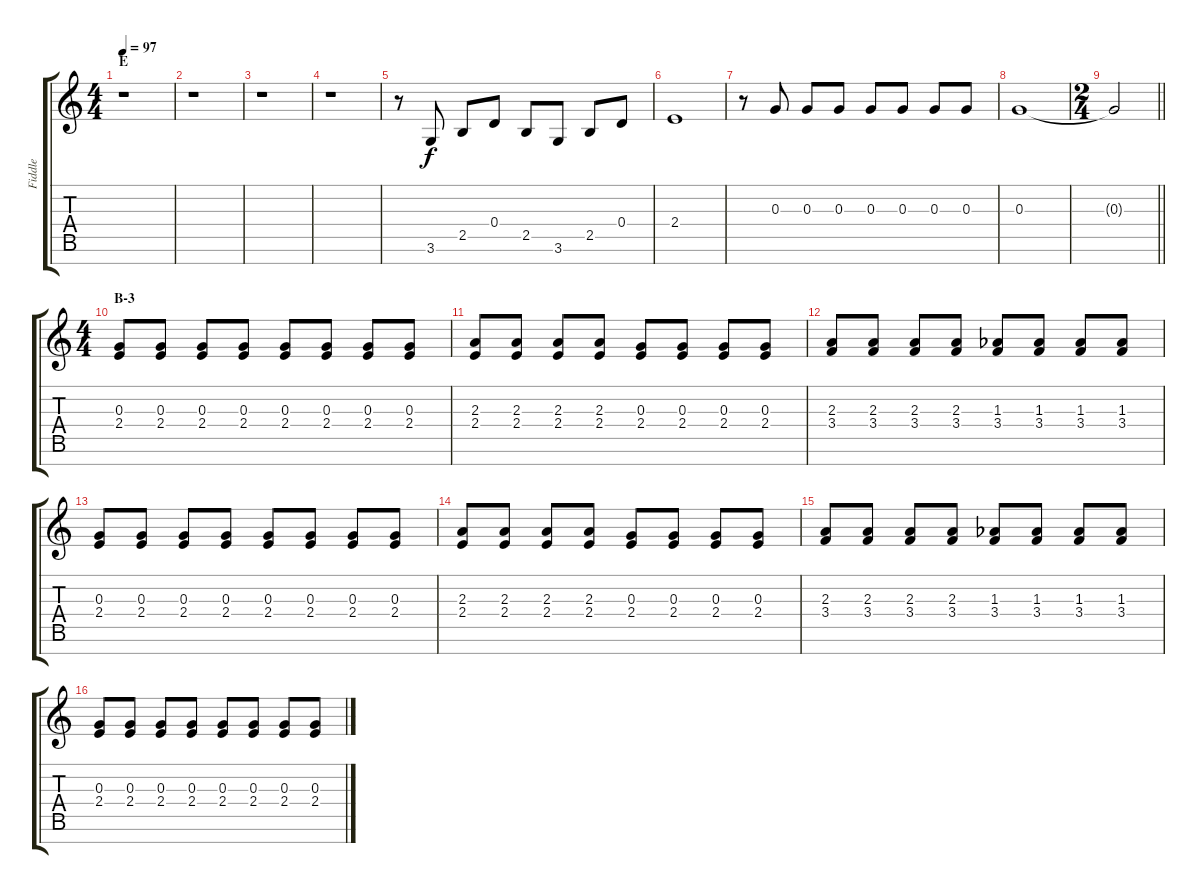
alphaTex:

\track ("Fiddle" "Fiddle") {instrument fiddle}
\staff {score tabs}
\tuning (E5 B4 G4 D4 A3 E3 B2) {hide}
\ts (4 4)
\section ("" "E")
\tempo 97
\clef g2
\ks c
r.1{dy f} |
r.1 |
r.1 |
r.1 |
r.8 3.6.8 2.5.8 0.4.8 2.5.8 3.6.8 2.5.8 0.4.8 |
2.4.1 |
r.8 0.3.8 0.3.8 0.3.8 0.3.8 0.3.8 0.3.8 0.3.8 |
0.3.1 |
\ts (2 4)
\barLineRight lightlight
0.3{t}.2 |
\ts (4 4)
\section ("" "B-3")
(0.3 2.4).8 (0.3 2.4).8 (0.3 2.4).8 (0.3 2.4).8 (0.3 2.4).8 (0.3 2.4).8 (0.3 2.4).8 (0.3 2.4).8 |
(2.3 2.4).8 (2.3 2.4).8 (2.3 2.4).8 (2.3 2.4).8 (0.3 2.4).8 (0.3 2.4).8 (0.3 2.4).8 (0.3 2.4).8 |
(2.3 3.4).8 (2.3 3.4).8 (2.3 3.4).8 (2.3 3.4).8 (1.3{acc b} 3.4).8 (1.3{acc b} 3.4).8 (1.3{acc b} 3.4).8 (1.3{acc b} 3.4).8 |
(0.3 2.4).8 (0.3 2.4).8 (0.3 2.4).8 (0.3 2.4).8 (0.3 2.4).8 (0.3 2.4).8 (0.3 2.4).8 (0.3 2.4).8 |
(2.3 2.4).8 (2.3 2.4).8 (2.3 2.4).8 (2.3 2.4).8 (0.3 2.4).8 (0.3 2.4).8 (0.3 2.4).8 (0.3 2.4).8 |
(2.3 3.4).8 (2.3 3.4).8 (2.3 3.4).8 (2.3 3.4).8 (1.3{acc b} 3.4).8 (1.3{acc b} 3.4).8 (1.3{acc b} 3.4).8 (1.3{acc b} 3.4).8 |
(0.3 2.4).8 (0.3 2.4).8 (0.3 2.4).8 (0.3 2.4).8 (0.3 2.4).8 (0.3 2.4).8 (0.3 2.4).8 (0.3 2.4).8
